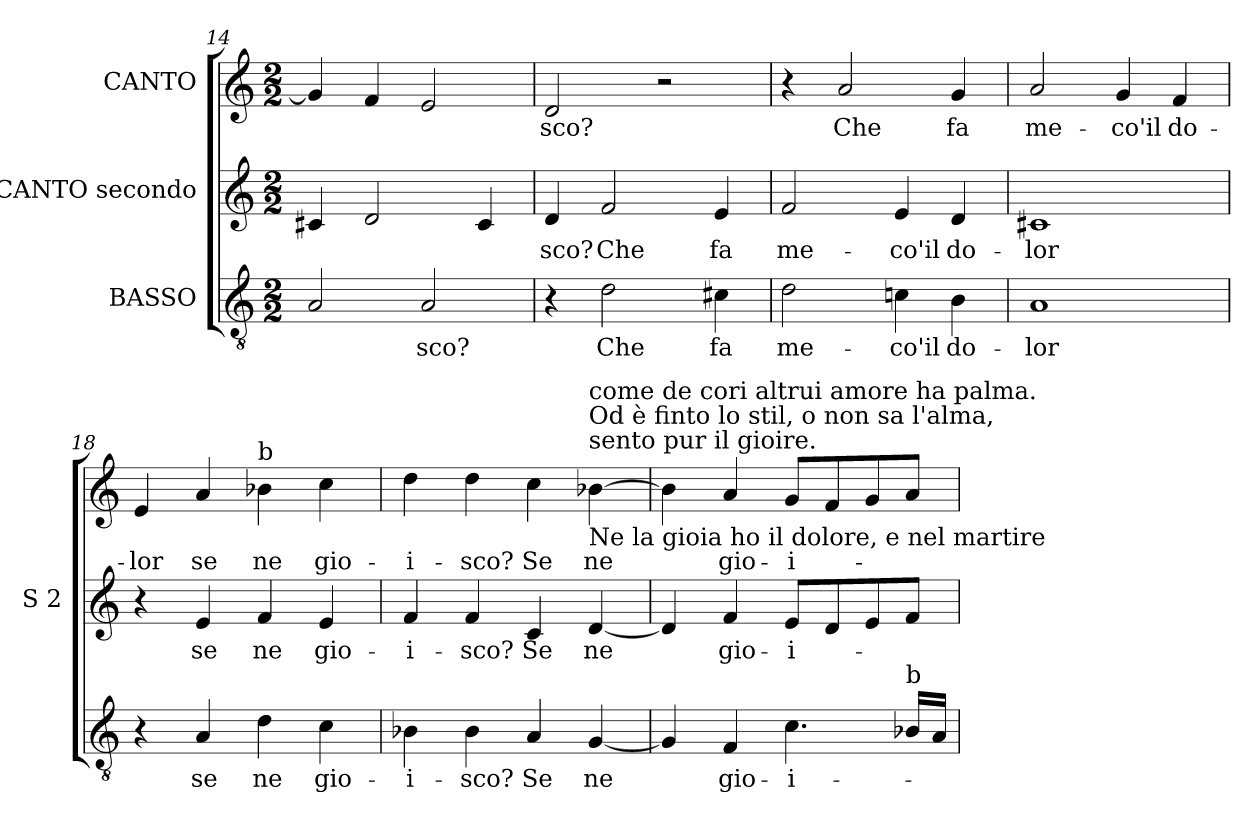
**kern	**text	**kern	**text	**kern	**text
*part3	*part3	*part2	*part2	*part1	*part1
*staff3	*staff3	*staff2	*staff2	*staff1	*staff1
*I"BASSO	*	*I"CANTO secondo	*	*I"CANTO	*
*	*	*I'S 2	*	*	*
*clefGv2	*	*clefG2	*	*clefG2	*
*ITrd7c12	*	*	*	*	*
*k[]	*	*k[]	*	*k[]	*
*C:	*	*C:	*	*C:	*
*M2/2	*	*M2/2	*	*M2/2	*
=14	=14	=14	=14	=14	=14
2AAi/	.	4c#Xi/	.	4gi/]	.
.	.	2di/	.	4fi/	.
!	!LO:LY:b:color=#000000	!	!	!	!
2AAi/	-sco?	.	.	2ei/	.
.	.	4c#i/	.	.	.
=15	=15	=15	=15	=15	=15
!	!	!	!LO:LY:b:color=#000000	!	!
!	!	!	!	!	!LO:LY:b:color=#000000
4r	.	4di/	-sco?	2di/	-sco?
!	!LO:LY:b:color=#000000	!	!	!	!
!	!	!	!LO:LY:b:color=#000000	!	!
2Di\	Che	2fi/	Che	.	.
.	.	.	.	2r	.
!	!LO:LY:b:color=#000000	!	!	!	!
!	!	!	!LO:LY:b:color=#000000	!	!
4C#Xi\	fa	4ei/	fa	.	.
=16	=16	=16	=16	=16	=16
!	!LO:LY:b:color=#000000	!	!	!	!
!	!	!	!LO:LY:b:color=#000000	!	!
2Di\	me-	2fi/	me-	4r	.
!	!	!	!	!	!LO:LY:b:color=#000000
.	.	.	.	2ai/	Che
!	!LO:LY:b:color=#000000	!	!	!	!
!	!	!	!LO:LY:b:color=#000000	!	!
4Cni\	-co'il	4ei/	-co'il	.	.
!	!LO:LY:b:color=#000000	!	!	!	!
!	!	!	!LO:LY:b:color=#000000	!	!
!	!	!	!	!	!LO:LY:b:color=#000000
4BBi\	do-	4di/	do-	4gi/	fa
=17	=17	=17	=17	=17	=17
!	!LO:LY:b:color=#000000	!	!	!	!
!	!	!	!LO:LY:b:color=#000000	!	!
!	!	!	!	!	!LO:LY:b:color=#000000
1AAi	-lor	1c#Xi	-lor	2ai/	me-
!	!	!	!	!	!LO:LY:b:color=#000000
.	.	.	.	4gi/	-co'il
!	!	!	!	!	!LO:LY:b:color=#000000
.	.	.	.	4fi/	do-
=18	=18	=18	=18	=18	=18
!	!	!	!	!	!LO:LY:b:color=#000000
4r	.	4r	.	4ei/	-lor
!	!LO:LY:b:color=#000000	!	!	!	!
!	!	!	!LO:LY:b:color=#000000	!	!
!	!	!	!	!	!LO:LY:b:color=#000000
4AAi/	se	4ei/	se	4ai/	se
!	!LO:LY:b:color=#000000	!	!	!	!
!	!	!	!LO:LY:b:color=#000000	!	!
!	!	!	!	!LO:TX:a:t=b	!
!	!	!	!	!	!LO:LY:b:color=#000000
4Di\	ne	4fi/	ne	4b-i\	ne
!	!LO:LY:b:color=#000000	!	!	!	!
!	!	!	!LO:LY:b:color=#000000	!	!
!	!	!	!	!	!LO:LY:b:color=#000000
4Ci\	gio-	4ei/	gio-	4cci\	gio-
!!LO:LB:g=z
=19	=19	=19	=19	=19	=19
!	!LO:LY:b:color=#000000	!	!	!	!
!	!	!	!LO:LY:b:color=#000000	!	!
!	!	!	!	!	!LO:LY:b:color=#000000
4BB-Xi\	-i-	4fi/	-i-	4ddi\	-i-
!	!LO:LY:b:color=#000000	!	!	!	!
!	!	!	!LO:LY:b:color=#000000	!	!
!	!	!	!	!	!LO:LY:b:color=#000000
4BB-i\	-sco?	4fi/	-sco?	4ddi\	-sco?
!	!LO:LY:b:color=#000000	!	!	!	!
!	!	!	!LO:LY:b:color=#000000	!	!
!	!	!	!	!	!LO:LY:b:color=#000000
4AAi/	Se	4ci/	Se	4cci\	Se
!	!LO:LY:b:color=#000000	!	!	!	!
!	!	!	!LO:LY:b:color=#000000	!	!
!	!	!	!	!LO:TX:b:t=Ne la gioia ho il dolore, e nel martire	!
!	!	!	!	!LO:TX:t=sento pur il gioire.	!
!	!	!	!	!LO:TX:t=Od è finto lo stil, o non sa l'alma,	!
!	!	!	!	!LO:TX:t=come de cori altrui amore ha palma.	!
!	!	!	!	!	!LO:LY:b:color=#000000
[<4GGi/	ne	[<4di/	ne	[>4b-Xi\	ne
=20	=20	=20	=20	=20	=20
4GGi/]	.	4di/]	.	4b-i\]	.
!	!LO:LY:b:color=#000000	!	!	!	!
!	!	!	!LO:LY:b:color=#000000	!	!
!	!	!	!	!	!LO:LY:b:color=#000000
4FFi/	gio-	4fi/	gio-	4ai/	gio-
!	!LO:LY:b:color=#000000	!	!	!	!
!	!	!	!LO:LY:b:color=#000000	!	!
!	!	!	!	!	!LO:LY:b:color=#000000
4.Ci\	-i-	8ei/L	-i-	8gi/L	-i-
.	.	8di/	.	8fi/	.
.	.	8ei/	.	8gi/	.
!LO:TX:a:t=b	!	!	!	!	!
16BB-i/LL	.	8fi/J	.	8ai/J	.
16AAi/JJ	.	.	.	.	.
=	=	=	=	=	=
*-	*-	*-	*-	*-	*-
